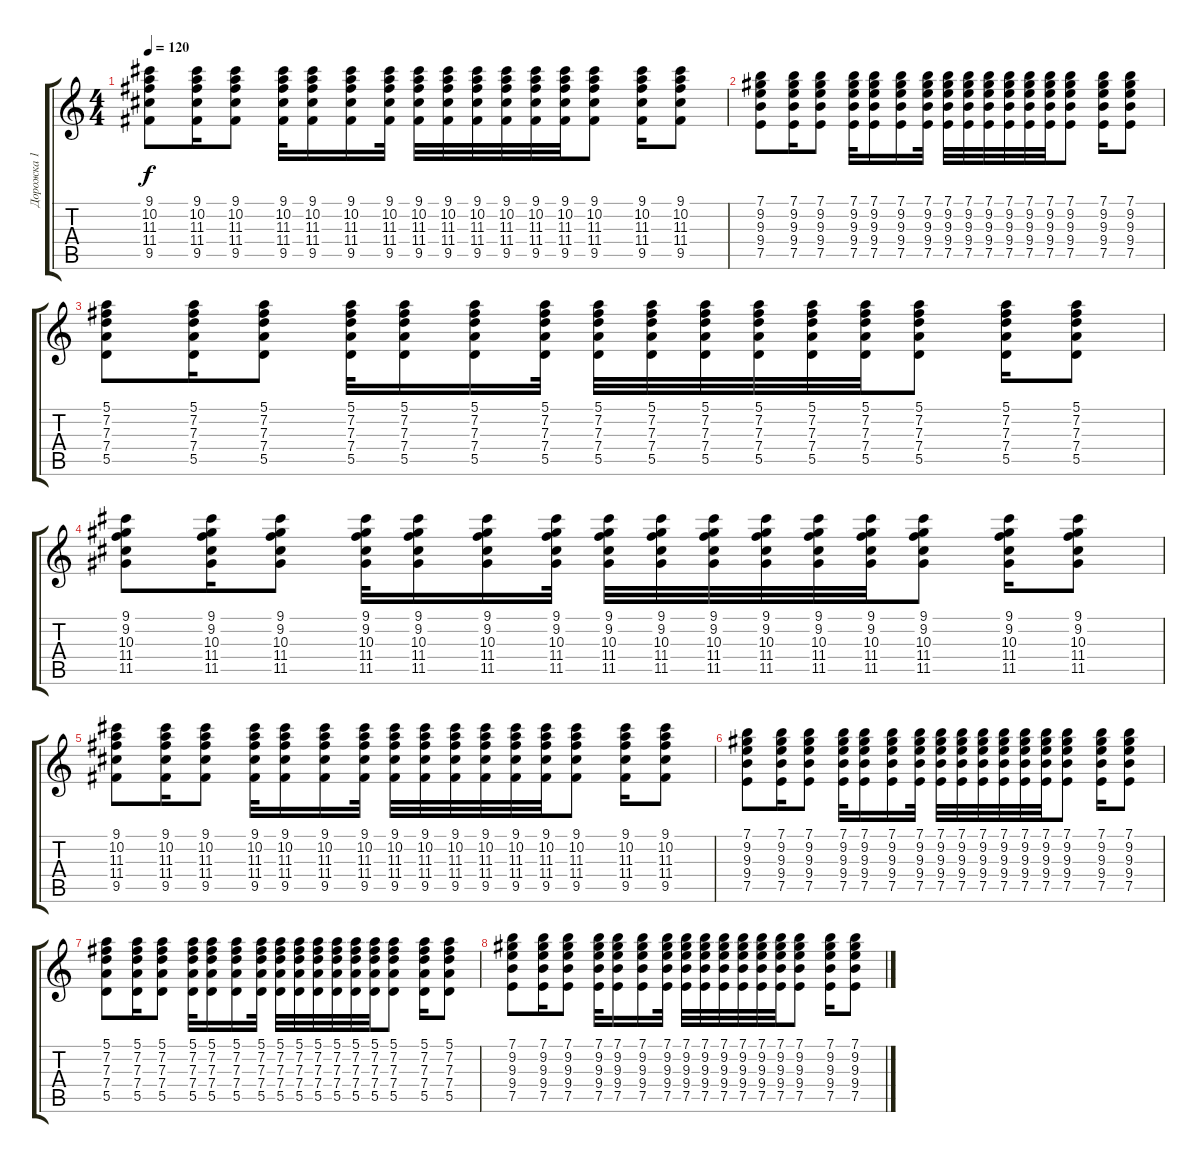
\track ("Дорожка 1" "Дорожка 1") {instrument acousticguitarnylon}
\staff {score tabs}
\tuning (E4 B3 G3 D3 A2 E2) {hide}
\ts (4 4)
\tempo 120
\clef g2
\ks c
(9.1 10.2 11.3 11.4 9.5).8{dy f} (9.1 10.2 11.3 11.4 9.5).16 (9.1 10.2 11.3 11.4 9.5).8 (9.1 10.2 11.3 11.4 9.5).32 (9.1 10.2 11.3 11.4 9.5).16 (9.1 10.2 11.3 11.4 9.5).16 (9.1 10.2 11.3 11.4 9.5).32 (9.1 10.2 11.3 11.4 9.5).32 (9.1 10.2 11.3 11.4 9.5).32 (9.1 10.2 11.3 11.4 9.5).32 (9.1 10.2 11.3 11.4 9.5).32 (9.1 10.2 11.3 11.4 9.5).32 (9.1 10.2 11.3 11.4 9.5).32 (9.1 10.2 11.3 11.4 9.5).8 (9.1 10.2 11.3 11.4 9.5).16 (9.1 10.2 11.3 11.4 9.5).8 |
(7.1 9.2 9.3 9.4 7.5).8 (7.1 9.2 9.3 9.4 7.5).16 (7.1 9.2 9.3 9.4 7.5).8 (7.1 9.2 9.3 9.4 7.5).32 (7.1 9.2 9.3 9.4 7.5).16 (7.1 9.2 9.3 9.4 7.5).16 (7.1 9.2 9.3 9.4 7.5).32 (7.1 9.2 9.3 9.4 7.5).32 (7.1 9.2 9.3 9.4 7.5).32 (7.1 9.2 9.3 9.4 7.5).32 (7.1 9.2 9.3 9.4 7.5).32 (7.1 9.2 9.3 9.4 7.5).32 (7.1 9.2 9.3 9.4 7.5).32 (7.1 9.2 9.3 9.4 7.5).8 (7.1 9.2 9.3 9.4 7.5).16 (7.1 9.2 9.3 9.4 7.5).8 |
(5.1 7.2 7.3 7.4 5.5).8 (5.1 7.2 7.3 7.4 5.5).16 (5.1 7.2 7.3 7.4 5.5).8 (5.1 7.2 7.3 7.4 5.5).32 (5.1 7.2 7.3 7.4 5.5).16 (5.1 7.2 7.3 7.4 5.5).16 (5.1 7.2 7.3 7.4 5.5).32 (5.1 7.2 7.3 7.4 5.5).32 (5.1 7.2 7.3 7.4 5.5).32 (5.1 7.2 7.3 7.4 5.5).32 (5.1 7.2 7.3 7.4 5.5).32 (5.1 7.2 7.3 7.4 5.5).32 (5.1 7.2 7.3 7.4 5.5).32 (5.1 7.2 7.3 7.4 5.5).8 (5.1 7.2 7.3 7.4 5.5).16 (5.1 7.2 7.3 7.4 5.5).8 |
(9.1 9.2 10.3 11.4 11.5).8 (9.1 9.2 10.3 11.4 11.5).16 (9.1 9.2 10.3 11.4 11.5).8 (9.1 9.2 10.3 11.4 11.5).32 (9.1 9.2 10.3 11.4 11.5).16 (9.1 9.2 10.3 11.4 11.5).16 (9.1 9.2 10.3 11.4 11.5).32 (9.1 9.2 10.3 11.4 11.5).32 (9.1 9.2 10.3 11.4 11.5).32 (9.1 9.2 10.3 11.4 11.5).32 (9.1 9.2 10.3 11.4 11.5).32 (9.1 9.2 10.3 11.4 11.5).32 (9.1 9.2 10.3 11.4 11.5).32 (9.1 9.2 10.3 11.4 11.5).8 (9.1 9.2 10.3 11.4 11.5).16 (9.1 9.2 10.3 11.4 11.5).8 |
(9.1 10.2 11.3 11.4 9.5).8 (9.1 10.2 11.3 11.4 9.5).16 (9.1 10.2 11.3 11.4 9.5).8 (9.1 10.2 11.3 11.4 9.5).32 (9.1 10.2 11.3 11.4 9.5).16 (9.1 10.2 11.3 11.4 9.5).16 (9.1 10.2 11.3 11.4 9.5).32 (9.1 10.2 11.3 11.4 9.5).32 (9.1 10.2 11.3 11.4 9.5).32 (9.1 10.2 11.3 11.4 9.5).32 (9.1 10.2 11.3 11.4 9.5).32 (9.1 10.2 11.3 11.4 9.5).32 (9.1 10.2 11.3 11.4 9.5).32 (9.1 10.2 11.3 11.4 9.5).8 (9.1 10.2 11.3 11.4 9.5).16 (9.1 10.2 11.3 11.4 9.5).8 |
(7.1 9.2 9.3 9.4 7.5).8 (7.1 9.2 9.3 9.4 7.5).16 (7.1 9.2 9.3 9.4 7.5).8 (7.1 9.2 9.3 9.4 7.5).32 (7.1 9.2 9.3 9.4 7.5).16 (7.1 9.2 9.3 9.4 7.5).16 (7.1 9.2 9.3 9.4 7.5).32 (7.1 9.2 9.3 9.4 7.5).32 (7.1 9.2 9.3 9.4 7.5).32 (7.1 9.2 9.3 9.4 7.5).32 (7.1 9.2 9.3 9.4 7.5).32 (7.1 9.2 9.3 9.4 7.5).32 (7.1 9.2 9.3 9.4 7.5).32 (7.1 9.2 9.3 9.4 7.5).8 (7.1 9.2 9.3 9.4 7.5).16 (7.1 9.2 9.3 9.4 7.5).8 |
(5.1 7.2 7.3 7.4 5.5).8 (5.1 7.2 7.3 7.4 5.5).16 (5.1 7.2 7.3 7.4 5.5).8 (5.1 7.2 7.3 7.4 5.5).32 (5.1 7.2 7.3 7.4 5.5).16 (5.1 7.2 7.3 7.4 5.5).16 (5.1 7.2 7.3 7.4 5.5).32 (5.1 7.2 7.3 7.4 5.5).32 (5.1 7.2 7.3 7.4 5.5).32 (5.1 7.2 7.3 7.4 5.5).32 (5.1 7.2 7.3 7.4 5.5).32 (5.1 7.2 7.3 7.4 5.5).32 (5.1 7.2 7.3 7.4 5.5).32 (5.1 7.2 7.3 7.4 5.5).8 (5.1 7.2 7.3 7.4 5.5).16 (5.1 7.2 7.3 7.4 5.5).8 |
(7.1 9.2 9.3 9.4 7.5).8 (7.1 9.2 9.3 9.4 7.5).16 (7.1 9.2 9.3 9.4 7.5).8 (7.1 9.2 9.3 9.4 7.5).32 (7.1 9.2 9.3 9.4 7.5).16 (7.1 9.2 9.3 9.4 7.5).16 (7.1 9.2 9.3 9.4 7.5).32 (7.1 9.2 9.3 9.4 7.5).32 (7.1 9.2 9.3 9.4 7.5).32 (7.1 9.2 9.3 9.4 7.5).32 (7.1 9.2 9.3 9.4 7.5).32 (7.1 9.2 9.3 9.4 7.5).32 (7.1 9.2 9.3 9.4 7.5).32 (7.1 9.2 9.3 9.4 7.5).8 (7.1 9.2 9.3 9.4 7.5).16 (7.1 9.2 9.3 9.4 7.5).8
